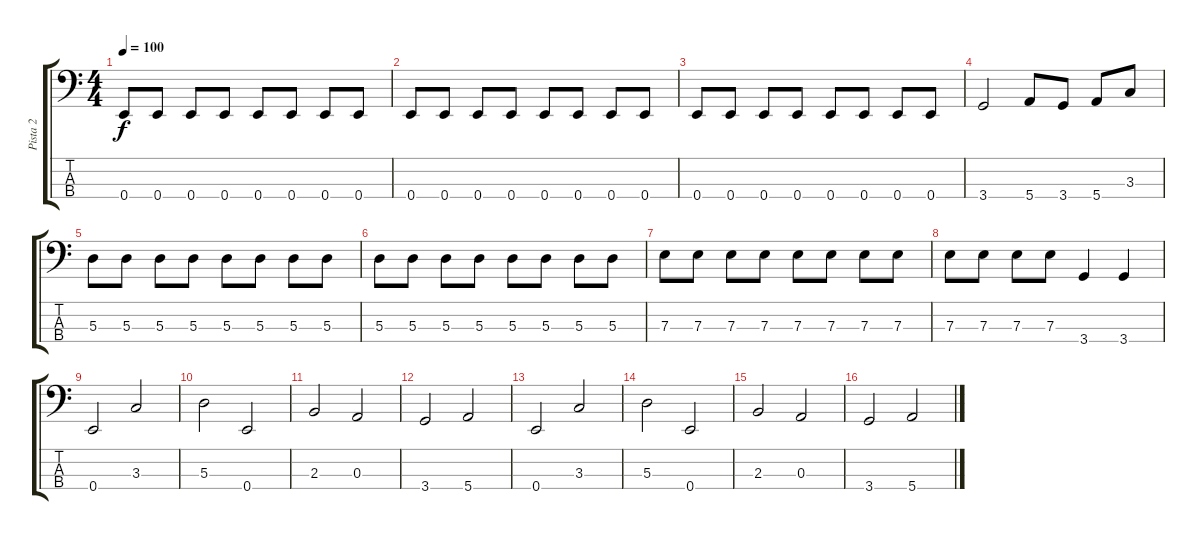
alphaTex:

\track ("Pista 2" "Pista 2") {instrument electricbassfinger}
\staff {score tabs}
\tuning (G2 D2 A1 E1) {hide}
\ts (4 4)
\tempo 100
\clef f4
\ks c
0.4.8{dy f} 0.4.8 0.4.8 0.4.8 0.4.8 0.4.8 0.4.8 0.4.8 |
0.4.8 0.4.8 0.4.8 0.4.8 0.4.8 0.4.8 0.4.8 0.4.8 |
0.4.8 0.4.8 0.4.8 0.4.8 0.4.8 0.4.8 0.4.8 0.4.8 |
3.4.2 5.4.8 3.4.8 5.4.8 3.3.8 |
5.3.8 5.3.8 5.3.8 5.3.8 5.3.8 5.3.8 5.3.8 5.3.8 |
5.3.8 5.3.8 5.3.8 5.3.8 5.3.8 5.3.8 5.3.8 5.3.8 |
7.3.8 7.3.8 7.3.8 7.3.8 7.3.8 7.3.8 7.3.8 7.3.8 |
7.3.8 7.3.8 7.3.8 7.3.8 3.4.4 3.4.4 |
0.4.2 3.3.2 |
5.3.2 0.4.2 |
2.3.2 0.3.2 |
3.4.2 5.4.2 |
0.4.2 3.3.2 |
5.3.2 0.4.2 |
2.3.2 0.3.2 |
3.4.2 5.4.2
